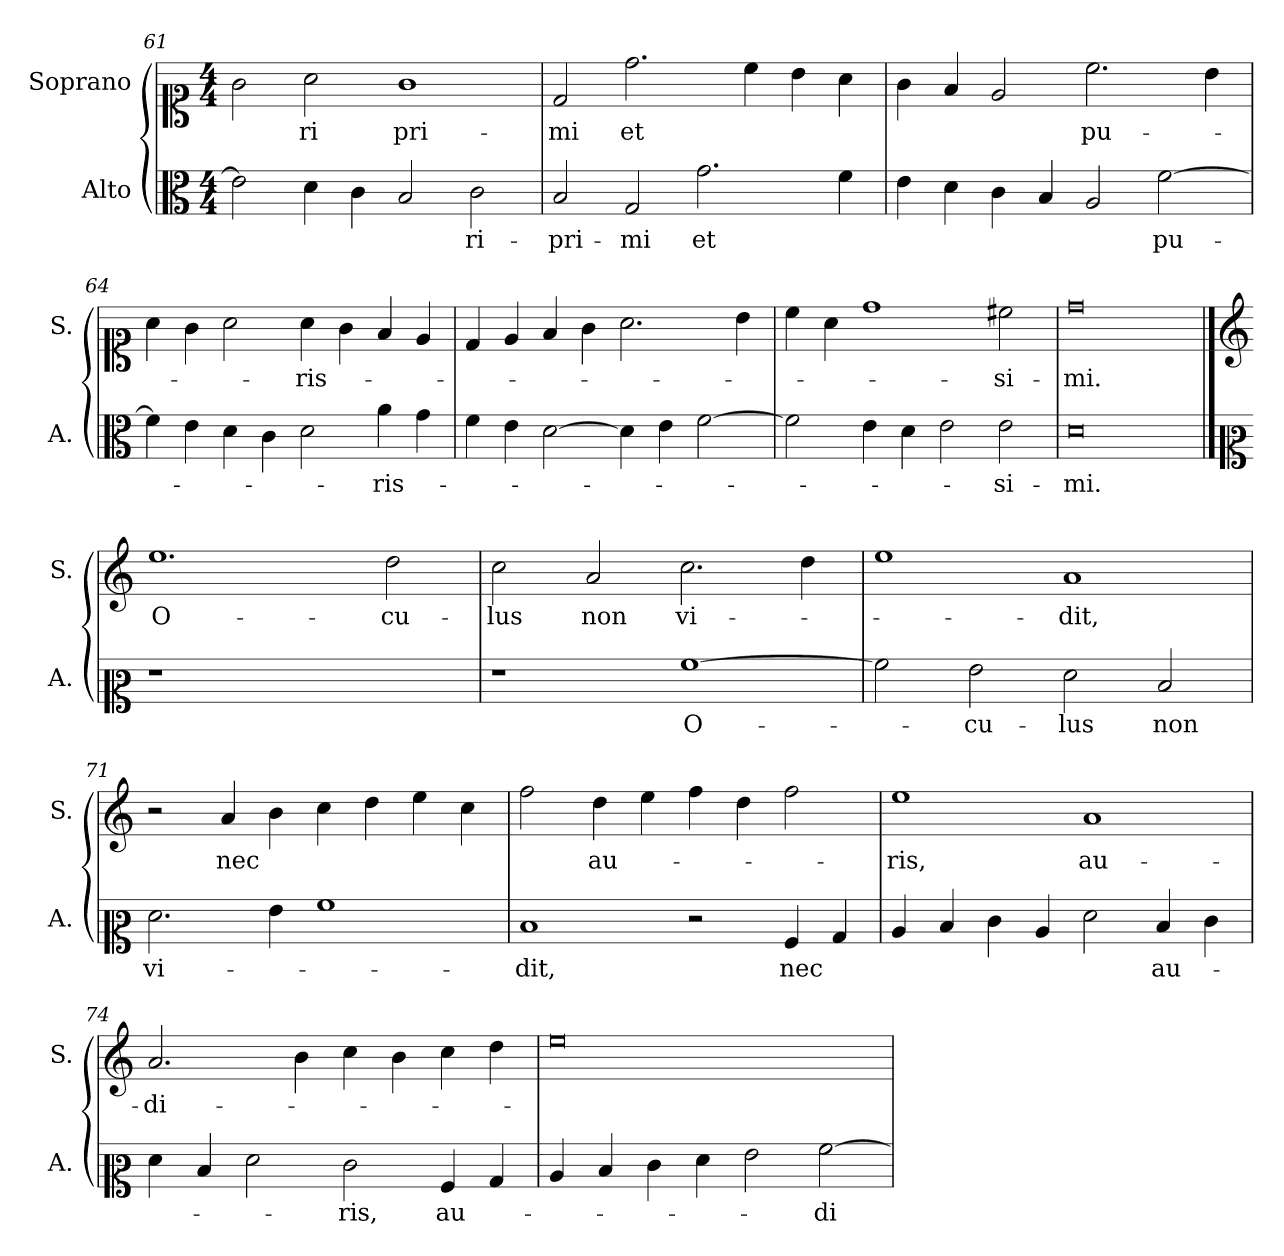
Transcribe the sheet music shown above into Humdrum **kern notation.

**kern	**text	**kern	**text
*part2	*part2	*part1	*part1
*staff2	*staff2	*staff1	*staff1
*I"Alto	*	*I"Soprano	*
*I'A.	*	*I'S.	*
*clefC3	*	*clefC1	*
*k[]	*	*k[]	*
*C:	*	*C:	*
*M4/4	*	*M4/4	*
=61	=61	=61	=61
2ei\]	.	2gi\	.
!	!	!	!LO:LY:b:color=#000000
4di\	.	2ai\	-ri
4ci\	.	.	.
!	!	!	!LO:LY:b:color=#000000
2Bi/	.	1gi	pri-
!	!LO:LY:b:color=#000000	!	!
2ci\	-ri-	.	.
!!LO:LB:g=z
=62	=62	=62	=62
!	!LO:LY:b:color=#000000	!	!
!	!	!	!LO:LY:b:color=#000000
2Bi/	-pri-	2di/	-mi
!	!LO:LY:b:color=#000000	!	!
!	!	!	!LO:LY:b:color=#000000
2Gi/	-mi	2.ddi\	et
!	!LO:LY:b:color=#000000	!	!
2.gi\	et	.	.
.	.	4cci\	.
.	.	4bi\	.
4fi\	.	4ai\	.
=63	=63	=63	=63
4ei\	.	4gi\	.
4di\	.	4fi/	.
4ci\	.	2ei/	.
4Bi/	.	.	.
!	!	!	!LO:LY:b:color=#000000
2Ai/	.	2.cci\	pu-
!	!LO:LY:b:color=#000000	!	!
[2fi\	pu-	.	.
.	.	4bi\	.
=64	=64	=64	=64
4fi\]	.	4ai\	.
4ei\	.	4gi\	.
4di\	.	2ai\	.
4ci\	.	.	.
!	!	!	!LO:LY:b:color=#000000
2di\	.	4ai\	-ris-
.	.	4gi\	.
!	!LO:LY:b:color=#000000	!	!
4ai\	-ris-	4fi/	.
4gi\	.	4ei/	.
=65	=65	=65	=65
4fi\	.	4di/	.
4ei\	.	4ei/	.
[2di\	.	4fi/	.
.	.	4gi\	.
4di\]	.	2.ai\	.
4ei\	.	.	.
[2fi\	.	.	.
.	.	4bi\	.
=66	=66	=66	=66
2fi\]	.	4cci\	.
.	.	4ai\	.
4ei\	.	1ddi	.
4di\	.	.	.
2ei\	.	.	.
!	!LO:LY:b:color=#000000	!	!
!	!	!	!LO:LY:b:color=#000000
2ei\	-si-	2cc#Xi\	-si-
=67	=67	=67	=67
!	!LO:LY:b:color=#000000	!	!
!	!	!	!LO:LY:b:color=#000000
0di	-mi.	0ddi	-mi.
!!LO:PB:g=z
==68	==68	==68	==68
*clefC2	*	*clefG2	*
!LO:N:vis=1	!	!	!
!	!	!	!LO:LY:b:color=#000000
1r	.	1.eei	O-
1ryy	.	.	.
!	!	!	!LO:LY:b:color=#000000
.	.	2ddi\	-cu-
=69	=69	=69	=69
!	!	!	!LO:LY:b:color=#000000
1r	.	2cci\	-lus
!	!	!	!LO:LY:b:color=#000000
.	.	2ai/	non
!	!LO:LY:b:color=#000000	!	!
!	!	!	!LO:LY:b:color=#000000
[1ai	O-	2.cci\	vi-
.	.	4ddi\	.
=70	=70	=70	=70
2ai\]	.	1eei	.
!	!LO:LY:b:color=#000000	!	!
2gi\	-cu-	.	.
!	!LO:LY:b:color=#000000	!	!
!	!	!	!LO:LY:b:color=#000000
2fi\	-lus	1ai	-dit,
!	!LO:LY:b:color=#000000	!	!
2di/	non	.	.
=71	=71	=71	=71
!	!LO:LY:b:color=#000000	!	!
2.fi\	vi-	2r	.
!	!	!	!LO:LY:b:color=#000000
.	.	4ai/	nec
4gi\	.	4bi\	.
1ai	.	4cci\	.
.	.	4ddi\	.
.	.	4eei\	.
.	.	4cci\	.
=72	=72	=72	=72
!	!LO:LY:b:color=#000000	!	!
1di	-dit,	2ffi\	.
!	!	!	!LO:LY:b:color=#000000
.	.	4ddi\	au-
.	.	4eei\	.
2r	.	4ffi\	.
.	.	4ddi\	.
!	!LO:LY:b:color=#000000	!	!
4Ai/	nec	2ffi\	.
4Bi/	.	.	.
=73	=73	=73	=73
!	!	!	!LO:LY:b:color=#000000
4ci/	.	1eei	-ris,
4di/	.	.	.
4ei\	.	.	.
4ci/	.	.	.
!	!	!	!LO:LY:b:color=#000000
2fi\	.	1ai	au-
!	!LO:LY:b:color=#000000	!	!
4di/	au-	.	.
4ei\	.	.	.
=74	=74	=74	=74
!	!	!	!LO:LY:b:color=#000000
4fi\	.	2.ai/	-di-
4di/	.	.	.
2fi\	.	.	.
.	.	4bi\	.
!	!LO:LY:b:color=#000000	!	!
2ei\	-ris,	4cci\	.
.	.	4bi\	.
!	!LO:LY:b:color=#000000	!	!
4Ai/	au-	4cci\	.
4Bi/	.	4ddi\	.
!!LO:LB:g=z
=75	=75	=75	=75
4ci/	.	0eei	.
4di/	.	.	.
4ei\	.	.	.
4fi\	.	.	.
2gi\	.	.	.
!	!LO:LY:b:color=#000000	!	!
[2ai\	-di-	.	.
=	=	=	=
*-	*-	*-	*-
